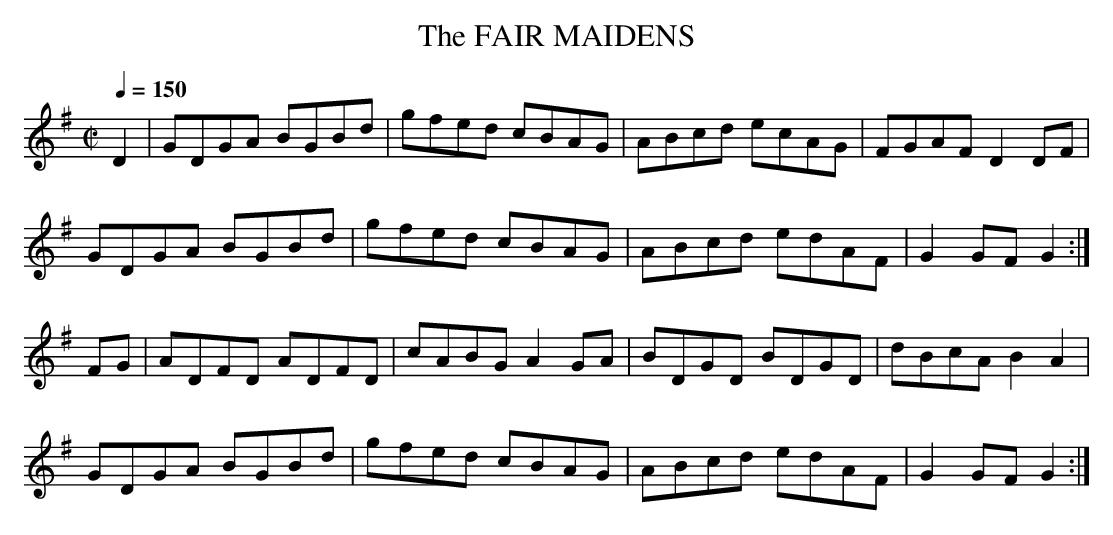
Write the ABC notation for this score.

X:1
T:FAIR MAIDENS, The
Q:1/4=150
M:C|
L:1/8
K:G
D2|GDGA BGBd|gfed cBAG|ABcd ecAG|FGAF D2DF|
GDGA BGBd|gfed cBAG|ABcd edAF|G2GF G2:|
FG|ADFD ADFD|cABG A2GA|BDGD BDGD|dBcA B2A2|
GDGA BGBd|gfed cBAG|ABcd edAF|G2GF G2:|
